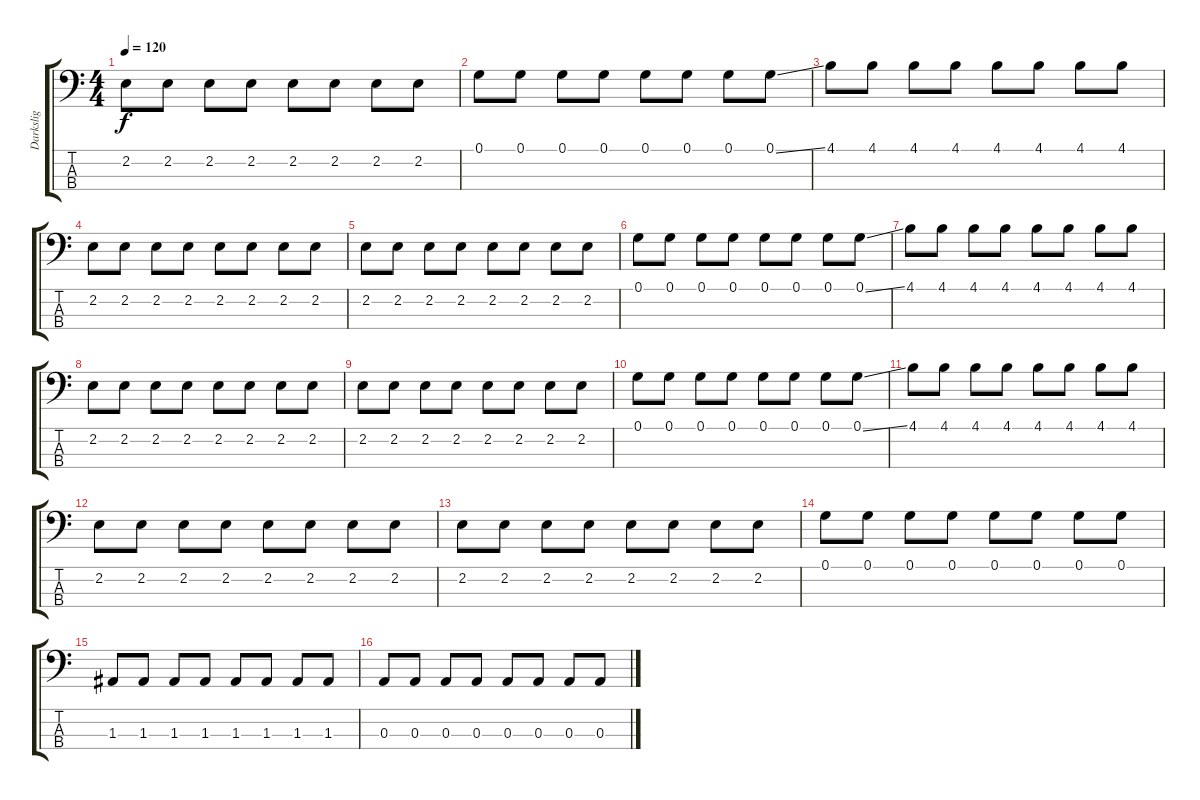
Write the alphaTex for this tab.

\track ("Darkslig" "Darkslig") {instrument electricbasspick}
\staff {score tabs}
\tuning (G2 D2 A1 E1) {hide}
\ts (4 4)
\tempo 120
\clef f4
\ks c
2.2.8{dy f} 2.2.8 2.2.8 2.2.8 2.2.8 2.2.8 2.2.8 2.2.8 |
0.1.8 0.1.8 0.1.8 0.1.8 0.1.8 0.1.8 0.1.8 0.1{ss}.8 |
4.1.8 4.1.8 4.1.8 4.1.8 4.1.8 4.1.8 4.1.8 4.1.8 |
2.2.8 2.2.8 2.2.8 2.2.8 2.2.8 2.2.8 2.2.8 2.2.8 |
2.2.8 2.2.8 2.2.8 2.2.8 2.2.8 2.2.8 2.2.8 2.2.8 |
0.1.8 0.1.8 0.1.8 0.1.8 0.1.8 0.1.8 0.1.8 0.1{ss}.8 |
4.1.8 4.1.8 4.1.8 4.1.8 4.1.8 4.1.8 4.1.8 4.1.8 |
2.2.8 2.2.8 2.2.8 2.2.8 2.2.8 2.2.8 2.2.8 2.2.8 |
2.2.8 2.2.8 2.2.8 2.2.8 2.2.8 2.2.8 2.2.8 2.2.8 |
0.1.8 0.1.8 0.1.8 0.1.8 0.1.8 0.1.8 0.1.8 0.1{ss}.8 |
4.1.8 4.1.8 4.1.8 4.1.8 4.1.8 4.1.8 4.1.8 4.1.8 |
2.2.8 2.2.8 2.2.8 2.2.8 2.2.8 2.2.8 2.2.8 2.2.8 |
2.2.8 2.2.8 2.2.8 2.2.8 2.2.8 2.2.8 2.2.8 2.2.8 |
0.1.8 0.1.8 0.1.8 0.1.8 0.1.8 0.1.8 0.1.8 0.1.8 |
1.3.8 1.3.8 1.3.8 1.3.8 1.3.8 1.3.8 1.3.8 1.3.8 |
0.3.8 0.3.8 0.3.8 0.3.8 0.3.8 0.3.8 0.3.8 0.3.8
